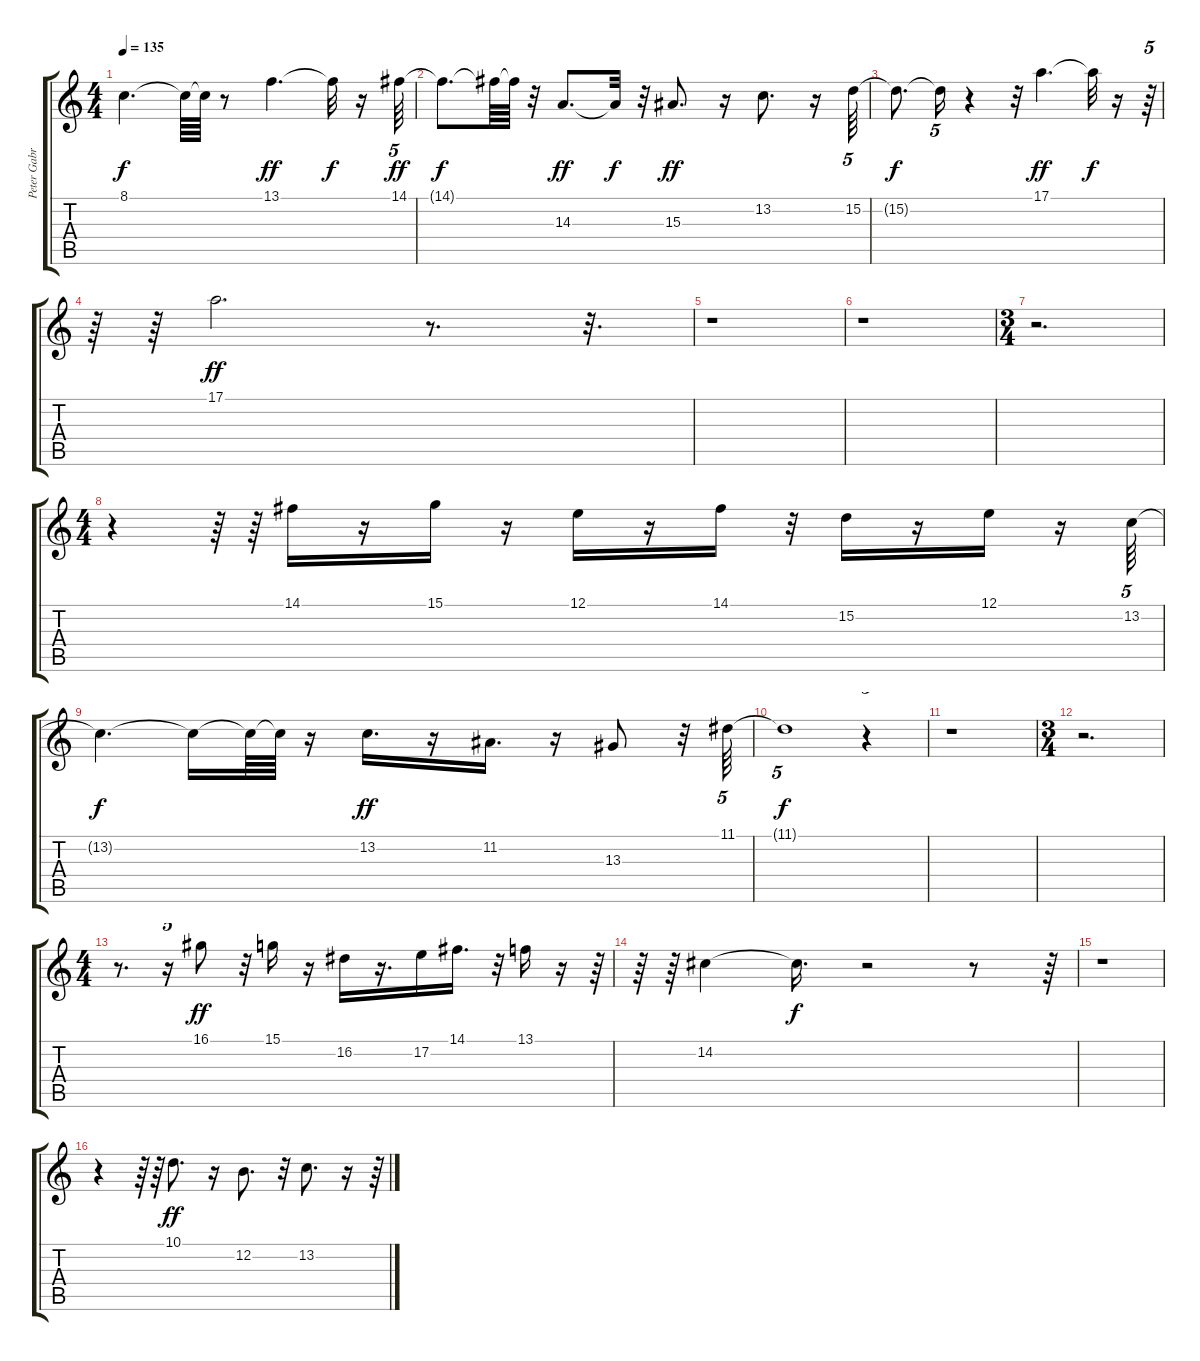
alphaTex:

\track ("Peter Gabriel" "Peter Gabr") {instrument drawbarorgan}
\staff {score tabs}
\tuning (E4 B3 G3 D3 A2 E2) {hide}
\ts (4 4)
\tempo 135
\clef g2
\ks c
8.1{t}.4{d dy f} 8.1{t}.64 8.1{t}.64 r.8 13.1.4{d dy ff} 13.1{t}.32{dy f} r.16 14.1.64{tu (5 4) dy ff} |
14.1{t}.8{d dy f} 14.1{t}.64 14.1{t}.64 r.32 14.3.8{d dy ff} 14.3{t}.32{dy f} r.32 15.3.8{d dy ff} r.16 13.2.8{d} r.16 15.2.64{tu (5 4)} |
15.2{t}.8{d dy f} 15.2{t}.16{tu (5 4)} r.4 r.32 17.1.4{d dy ff} 17.1{t}.32{dy f} r.16 r.64{tu (5 4)} |
r.64 r.64 17.1.2{d dy ff} r.8{d} r.32{d} |
r.1 |
r.1 |
\ts (3 4)
r.2{d} |
\ts (4 4)
r.4 r.64 r.64 14.1.16 r.16 15.1.16 r.16 12.1.16 r.16 14.1.16 r.32 15.2.16 r.16 12.1.16 r.16 13.2.64{tu (5 4)} |
13.2{t}.4{d dy f} 13.2{t}.16 13.2{t}.64 13.2{t}.64 r.16 13.2.16{d dy ff} r.16 11.2.16{d} r.16 13.3.8 r.32 11.1.64{tu (5 4)} |
11.1{t}.1{tu (5 4) dy f} r.4{tu (5 4)} |
r.1 |
\ts (3 4)
r.2{d} |
\ts (4 4)
r.8{d} r.16{tu (5 4)} 16.1.8{dy ff} r.32 15.1.16 r.16 16.2.16 r.16{d} 17.2.16 14.1.16{d} r.32 13.1.16 r.16 r.64{tu (5 4)} |
r.64 r.64 14.2.4 14.2{t}.16{d dy f} r.2 r.8 r.64{tu (5 4)} |
r.1 |
r.4 r.64 r.64 10.1.8{d dy ff} r.16 12.2.8{d} r.32 13.2.8{d} r.16 r.64{tu (5 4)}
